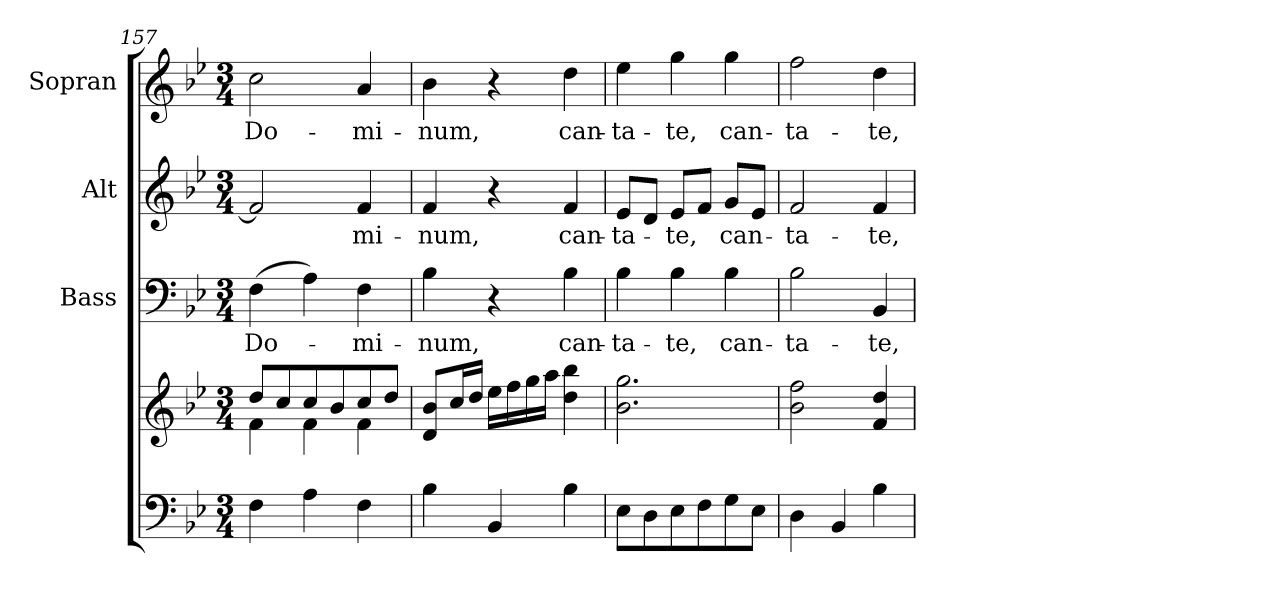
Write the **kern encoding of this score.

**kern	**kern	**kern	**text	**kern	**text	**kern	**text
*part4	*part4	*part3	*part3	*part2	*part2	*part1	*part1
*staff5	*staff4	*staff3	*staff3	*staff2	*staff2	*staff1	*staff1
*	*	*I"Bass	*	*I"Alt	*	*I"Sopran	*
*	*	*I'B.	*	*I'A.	*	*I'S.	*
*clefF4	*clefG2	*clefF4	*	*clefG2	*	*clefG2	*
*k[b-e-]	*k[b-e-]	*k[b-e-]	*	*k[b-e-]	*	*k[b-e-]	*
*B-:	*B-:	*B-:	*	*B-:	*	*B-:	*
*M3/4	*M3/4	*M3/4	*	*M3/4	*	*M3/4	*
=157	=157	=157	=157	=157	=157	=157	=157
*	*^	*	*	*	*	*	*
!	!	!	!	!LO:LY:b	!	!	!	!LO:LY:b
4F\	8dd/L	4f\	(>4F\	Do-	2f/]	.	2cc\	Do-
.	8cc/	.	.	.	.	.	.	.
4A\	8cc/	4f\	4A\)	.	.	.	.	.
.	8b-/	.	.	.	.	.	.	.
!	!	!	!	!LO:LY:b	!	!LO:LY:b	!	!LO:LY:b
4F\	8cc/	4f\	4F\	-mi-	4f/	-mi-	4a/	-mi-
.	8dd/J	.	.	.	.	.	.	.
*	*v	*v	*	*	*	*	*	*
=158	=158	=158	=158	=158	=158	=158	=158
!	!	!	!LO:LY:b	!	!LO:LY:b	!	!LO:LY:b
4B-\	8d/ 8b-/L	4B-\	-num,	4f/	-num,	4b-\	-num,
.	16cc/L	.	.	.	.	.	.
.	16dd/JJ	.	.	.	.	.	.
4BB-/	16ee-\LL	4r	.	4r	.	4r	.
.	16ff\	.	.	.	.	.	.
.	16gg\	.	.	.	.	.	.
.	16aa\JJ	.	.	.	.	.	.
!	!	!	!LO:LY:b	!	!LO:LY:b	!	!LO:LY:b
4B-\	4dd\ 4bb-\	4B-\	can-	4f/	can-	4dd\	can-
!!LO:LB:g=z
=159	=159	=159	=159	=159	=159	=159	=159
!	!	!	!LO:LY:b	!	!LO:LY:b	!	!LO:LY:b
8E-\L	2.b-\ 2.gg\	4B-\	-ta-	8e-/L	-ta-	4ee-\	-ta-
8D\	.	.	.	8d/J	.	.	.
!	!	!	!LO:LY:b	!	!LO:LY:b	!	!LO:LY:b
8E-\	.	4B-\	-te,	8e-/L	-te,	4gg\	-te,
8F\	.	.	.	8f/J	.	.	.
!	!	!	!LO:LY:b	!	!LO:LY:b	!	!LO:LY:b
8G\	.	4B-\	can-	8g/L	can-	4gg\	can-
8E-\J	.	.	.	8e-/J	.	.	.
=160	=160	=160	=160	=160	=160	=160	=160
!	!	!	!LO:LY:b	!	!LO:LY:b	!	!LO:LY:b
4D\	2b-\ 2ff\	2B-\	-ta-	2f/	-ta-	2ff\	-ta-
4BB-/	.	.	.	.	.	.	.
!	!	!	!LO:LY:b	!	!LO:LY:b	!	!LO:LY:b
4B-\	4f/ 4dd/	4BB-/	-te,	4f/	-te,	4dd\	-te,
=	=	=	=	=	=	=	=
*-	*-	*-	*-	*-	*-	*-	*-
